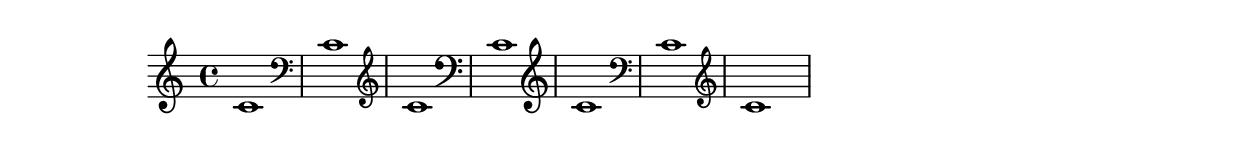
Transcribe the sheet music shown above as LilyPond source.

%% DO NOT EDIT this file manually; it is automatically
%% generated from LSR http://lsr.di.unimi.it
%% Make any changes in LSR itself, or in Documentation/snippets/new/ ,
%% and then run scripts/auxiliar/makelsr.py
%%
%% This file is in the public domain.
\version "2.18.0"

\header {
  lsrtags = "pitches, tweaks-and-overrides"

  texidoc = "
When a clef is changed, the clef sign displayed is smaller than the
initial clef.  This can be overridden with @code{full-size-change}.

"
  doctitle = "Keep change clefs full sized"
} % begin verbatim


\relative c' {
  \clef "treble"
  c1
  \clef "bass"
  c1
  \clef "treble"
  c1
  \override Staff.Clef.full-size-change = ##t
  \clef "bass"
  c1
  \clef "treble"
  c1
  \revert Staff.Clef.full-size-change
  \clef "bass"
  c1
  \clef "treble"
  c1
}
